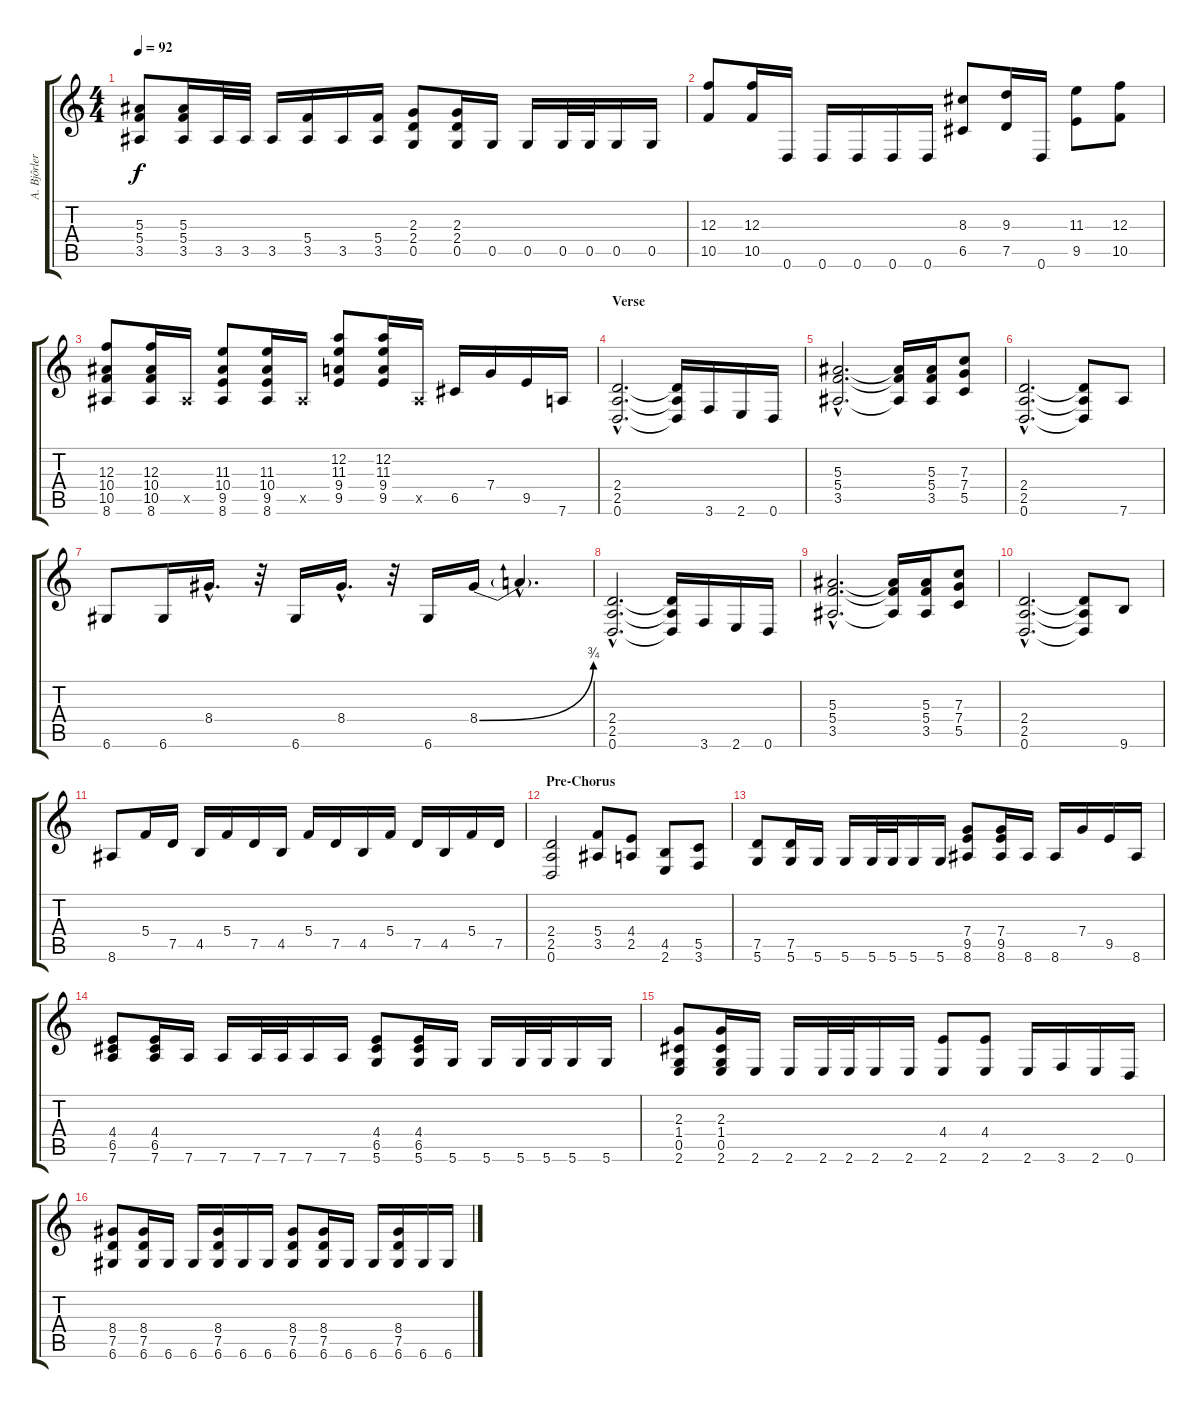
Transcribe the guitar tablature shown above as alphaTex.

\track ("A. Bjôrler" "A. Bjôrler") {instrument distortionguitar}
\staff {score tabs}
\tuning (D4 A3 F3 C3 G2 D2) {hide}
\ts (4 4)
\tempo 92
\clef g2
\ks c
(5.3 5.4 3.5).8{dy f} (5.3 5.4 3.5).16 3.5.32 3.5.32 3.5.16 (5.4 3.5).16 3.5.16 (5.4 3.5).16 (2.3 2.4 0.5).8 (2.3 2.4 0.5).16 0.5.16 0.5.16 0.5.32 0.5.32 0.5.16 0.5.16 |
(12.3 10.5).8 (12.3 10.5).16 0.6.16 0.6.16 0.6.16 0.6.16 0.6.16 (8.3 6.5).8 (9.3 7.5).16 0.6.16 (11.3 9.5).8 (12.3 10.5).8 |
(12.3 10.4 10.5 8.6).8 (12.3 10.4 10.5 8.6).16 3.5{x}.16 (11.3 10.4 9.5 8.6).8 (11.3 10.4 9.5 8.6).16 3.5{x}.16 (12.2 11.3 9.4 9.5).8 (12.2 11.3 9.4 9.5).16 3.5{x}.16 6.5.16 7.4.16 9.5.16 7.6.16 |
\section ("" "Verse")
(2.4{hac} 2.5{hac} 0.6{hac}).2{d} (2.4{t} 2.5{t} 0.6{t}).16 3.6.16 2.6.16 0.6.16 |
(5.3{hac} 5.4{hac} 3.5{hac}).2{d} (5.3{t} 5.4{t} 3.5{t}).16 (5.3 5.4 3.5).16 (7.3 7.4 5.5).8 |
(2.4{hac} 2.5{hac} 0.6{hac}).2{d} (2.4{t} 2.5{t} 0.6{t}).8 7.6.8 |
6.6.8 6.6.16 8.4{hac}.16{d} r.32 6.6.16 8.4{hac}.16{d} r.32 6.6.16 8.4{be (bend 0 0 60 3)}.16 8.4{hac t}.4{d} |
(2.4{hac} 2.5{hac} 0.6{hac}).2{d} (2.4{t} 2.5{t} 0.6{t}).16 3.6.16 2.6.16 0.6.16 |
(5.3{hac} 5.4{hac} 3.5{hac}).2{d} (5.3{t} 5.4{t} 3.5{t}).16 (5.3 5.4 3.5).16 (7.3 7.4 5.5).8 |
(2.4{hac} 2.5{hac} 0.6{hac}).2{d} (2.4{t} 2.5{t} 0.6{t}).8 9.6.8 |
8.6.8 5.4.16 7.5.16 4.5.16 5.4.16 7.5.16 4.5.16 5.4.16 7.5.16 4.5.16 5.4.16 7.5.16 4.5.16 5.4.16 7.5.16 |
\section ("" "Pre-Chorus")
(2.4 2.5 0.6).2 (5.4 3.5).8 (4.4 2.5).8 (4.5 2.6).8 (5.5 3.6).8 |
(7.5 5.6).8 (7.5 5.6).16 5.6.16 5.6.16 5.6.32 5.6.32 5.6.16 5.6.16 (7.4 9.5 8.6).8 (7.4 9.5 8.6).16 8.6.16 8.6.16 7.4.16 9.5.16 8.6.16 |
(4.4 6.5 7.6).8 (4.4 6.5 7.6).16 7.6.16 7.6.16 7.6.32 7.6.32 7.6.16 7.6.16 (4.4 6.5 5.6).8 (4.4 6.5 5.6).16 5.6.16 5.6.16 5.6.32 5.6.32 5.6.16 5.6.16 |
(2.3 1.4 0.5 2.6).8 (2.3 1.4 0.5 2.6).16 2.6.16 2.6.16 2.6.32 2.6.32 2.6.16 2.6.16 (4.4 2.6).8 (4.4 2.6).8 2.6.16 3.6.16 2.6.16 0.6.16 |
(8.4 7.5 6.6).8 (8.4 7.5 6.6).16 6.6.16 6.6.16 (8.4 7.5 6.6).16 6.6.16 6.6.16 (8.4 7.5 6.6).8 (8.4 7.5 6.6).16 6.6.16 6.6.16 (8.4 7.5 6.6).16 6.6.16 6.6.16
